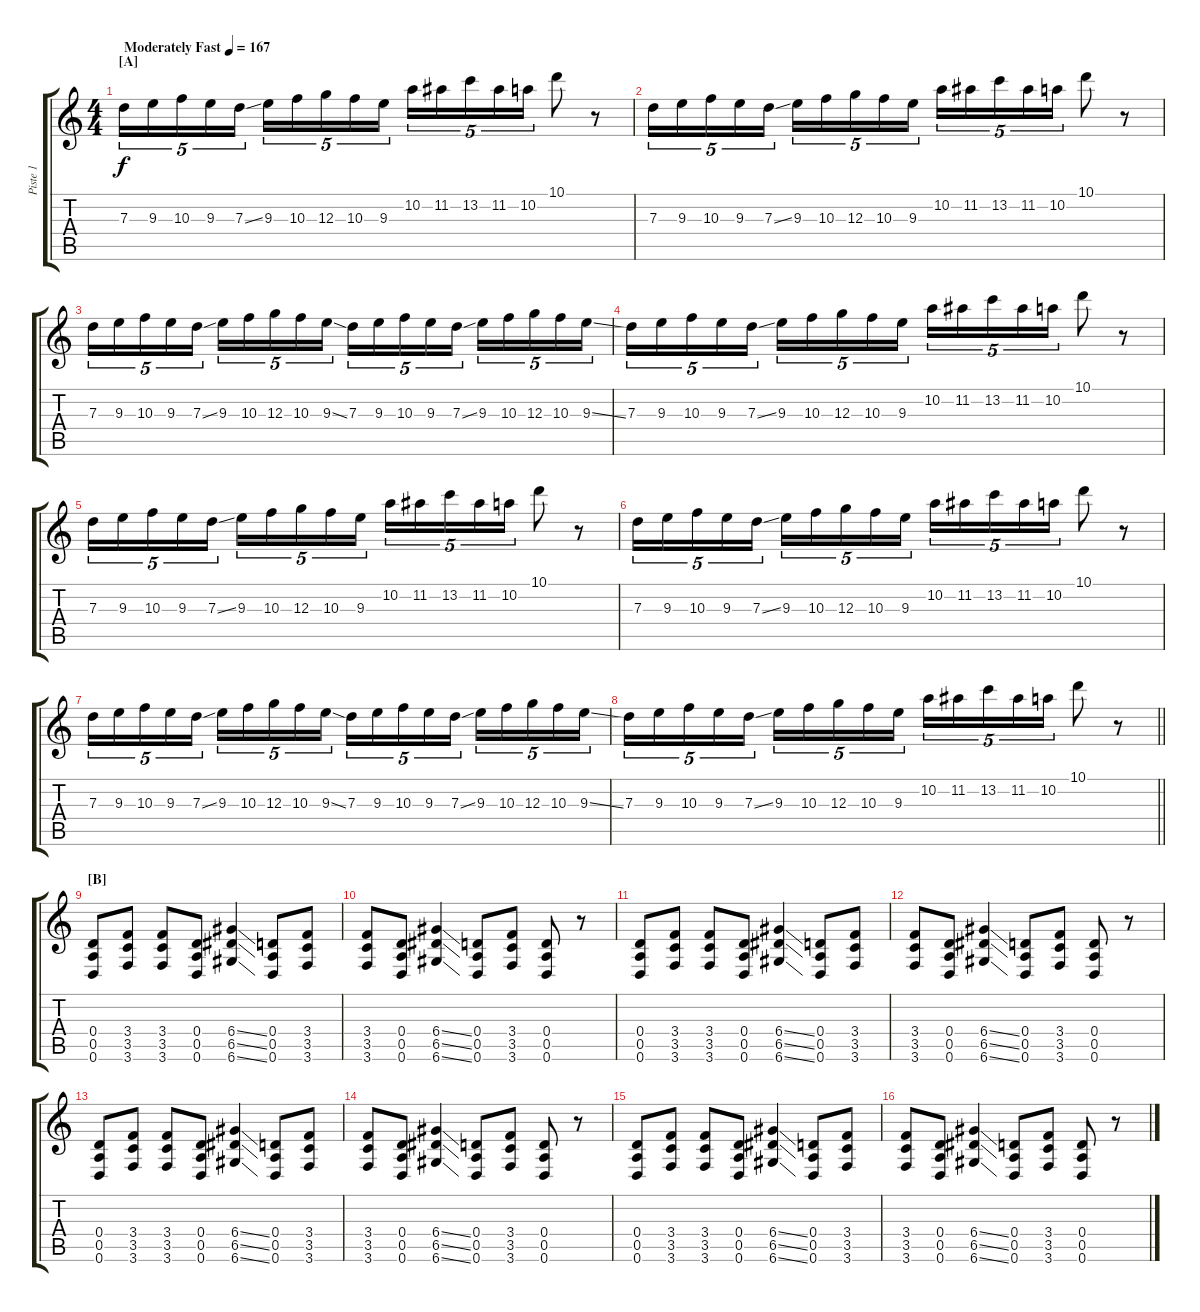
\track ("Piste 1" "Piste 1") {instrument distortionguitar}
\staff {score tabs}
\tuning (E4 B3 G3 D3 A2 D2) {hide}
\ts (4 4)
\section ("" "[A]")
\tempo (167 "Moderately Fast")
\clef g2
\ks c
7.3.16{tu (5 4) dy f balance 8 instrument distortionguitar} 9.3.16{tu (5 4)} 10.3.16{tu (5 4)} 9.3.16{tu (5 4)} 7.3{ss}.16{tu (5 4)} 9.3.16{tu (5 4)} 10.3.16{tu (5 4)} 12.3.16{tu (5 4)} 10.3.16{tu (5 4)} 9.3.16{tu (5 4)} 10.2.16{tu (5 4)} 11.2.16{tu (5 4)} 13.2.16{tu (5 4)} 11.2.16{tu (5 4)} 10.2.16{tu (5 4)} 10.1.8 r.8 |
7.3.16{tu (5 4)} 9.3.16{tu (5 4)} 10.3.16{tu (5 4)} 9.3.16{tu (5 4)} 7.3{ss}.16{tu (5 4)} 9.3.16{tu (5 4)} 10.3.16{tu (5 4)} 12.3.16{tu (5 4)} 10.3.16{tu (5 4)} 9.3.16{tu (5 4)} 10.2.16{tu (5 4)} 11.2.16{tu (5 4)} 13.2.16{tu (5 4)} 11.2.16{tu (5 4)} 10.2.16{tu (5 4)} 10.1.8 r.8 |
7.3.16{tu (5 4)} 9.3.16{tu (5 4)} 10.3.16{tu (5 4)} 9.3.16{tu (5 4)} 7.3{ss}.16{tu (5 4)} 9.3.16{tu (5 4)} 10.3.16{tu (5 4)} 12.3.16{tu (5 4)} 10.3.16{tu (5 4)} 9.3{ss}.16{tu (5 4)} 7.3.16{tu (5 4)} 9.3.16{tu (5 4)} 10.3.16{tu (5 4)} 9.3.16{tu (5 4)} 7.3{ss}.16{tu (5 4)} 9.3.16{tu (5 4)} 10.3.16{tu (5 4)} 12.3.16{tu (5 4)} 10.3.16{tu (5 4)} 9.3{ss}.16{tu (5 4)} |
7.3.16{tu (5 4)} 9.3.16{tu (5 4)} 10.3.16{tu (5 4)} 9.3.16{tu (5 4)} 7.3{ss}.16{tu (5 4)} 9.3.16{tu (5 4)} 10.3.16{tu (5 4)} 12.3.16{tu (5 4)} 10.3.16{tu (5 4)} 9.3.16{tu (5 4)} 10.2.16{tu (5 4)} 11.2.16{tu (5 4)} 13.2.16{tu (5 4)} 11.2.16{tu (5 4)} 10.2.16{tu (5 4)} 10.1.8 r.8 |
7.3.16{tu (5 4)} 9.3.16{tu (5 4)} 10.3.16{tu (5 4)} 9.3.16{tu (5 4)} 7.3{ss}.16{tu (5 4)} 9.3.16{tu (5 4)} 10.3.16{tu (5 4)} 12.3.16{tu (5 4)} 10.3.16{tu (5 4)} 9.3.16{tu (5 4)} 10.2.16{tu (5 4)} 11.2.16{tu (5 4)} 13.2.16{tu (5 4)} 11.2.16{tu (5 4)} 10.2.16{tu (5 4)} 10.1.8 r.8 |
7.3.16{tu (5 4)} 9.3.16{tu (5 4)} 10.3.16{tu (5 4)} 9.3.16{tu (5 4)} 7.3{ss}.16{tu (5 4)} 9.3.16{tu (5 4)} 10.3.16{tu (5 4)} 12.3.16{tu (5 4)} 10.3.16{tu (5 4)} 9.3.16{tu (5 4)} 10.2.16{tu (5 4)} 11.2.16{tu (5 4)} 13.2.16{tu (5 4)} 11.2.16{tu (5 4)} 10.2.16{tu (5 4)} 10.1.8 r.8 |
7.3.16{tu (5 4)} 9.3.16{tu (5 4)} 10.3.16{tu (5 4)} 9.3.16{tu (5 4)} 7.3{ss}.16{tu (5 4)} 9.3.16{tu (5 4)} 10.3.16{tu (5 4)} 12.3.16{tu (5 4)} 10.3.16{tu (5 4)} 9.3{ss}.16{tu (5 4)} 7.3.16{tu (5 4)} 9.3.16{tu (5 4)} 10.3.16{tu (5 4)} 9.3.16{tu (5 4)} 7.3{ss}.16{tu (5 4)} 9.3.16{tu (5 4)} 10.3.16{tu (5 4)} 12.3.16{tu (5 4)} 10.3.16{tu (5 4)} 9.3{ss}.16{tu (5 4)} |
\barLineRight lightlight
7.3.16{tu (5 4)} 9.3.16{tu (5 4)} 10.3.16{tu (5 4)} 9.3.16{tu (5 4)} 7.3{ss}.16{tu (5 4)} 9.3.16{tu (5 4)} 10.3.16{tu (5 4)} 12.3.16{tu (5 4)} 10.3.16{tu (5 4)} 9.3.16{tu (5 4)} 10.2.16{tu (5 4)} 11.2.16{tu (5 4)} 13.2.16{tu (5 4)} 11.2.16{tu (5 4)} 10.2.16{tu (5 4)} 10.1.8 r.8 |
\section ("" "[B]")
(0.4 0.5 0.6).8{balance 1} (3.4 3.5 3.6).8 (3.4 3.5 3.6).8 (0.4 0.5 0.6).8 (6.4{ss} 6.5{ss} 6.6{ss}).4 (0.4 0.5 0.6).8 (3.4 3.5 3.6).8 |
(3.4 3.5 3.6).8 (0.4 0.5 0.6).8 (6.4{ss} 6.5{ss} 6.6{ss}).4 (0.4 0.5 0.6).8 (3.4 3.5 3.6).8 (0.4 0.5 0.6).8 r.8 |
(0.4 0.5 0.6).8 (3.4 3.5 3.6).8 (3.4 3.5 3.6).8 (0.4 0.5 0.6).8 (6.4{ss} 6.5{ss} 6.6{ss}).4 (0.4 0.5 0.6).8 (3.4 3.5 3.6).8 |
(3.4 3.5 3.6).8 (0.4 0.5 0.6).8 (6.4{ss} 6.5{ss} 6.6{ss}).4 (0.4 0.5 0.6).8 (3.4 3.5 3.6).8 (0.4 0.5 0.6).8 r.8 |
(0.4 0.5 0.6).8 (3.4 3.5 3.6).8 (3.4 3.5 3.6).8 (0.4 0.5 0.6).8 (6.4{ss} 6.5{ss} 6.6{ss}).4 (0.4 0.5 0.6).8 (3.4 3.5 3.6).8 |
(3.4 3.5 3.6).8 (0.4 0.5 0.6).8 (6.4{ss} 6.5{ss} 6.6{ss}).4 (0.4 0.5 0.6).8 (3.4 3.5 3.6).8 (0.4 0.5 0.6).8 r.8 |
(0.4 0.5 0.6).8 (3.4 3.5 3.6).8 (3.4 3.5 3.6).8 (0.4 0.5 0.6).8 (6.4{ss} 6.5{ss} 6.6{ss}).4 (0.4 0.5 0.6).8 (3.4 3.5 3.6).8 |
(3.4 3.5 3.6).8 (0.4 0.5 0.6).8 (6.4{ss} 6.5{ss} 6.6{ss}).4 (0.4 0.5 0.6).8 (3.4 3.5 3.6).8 (0.4 0.5 0.6).8 r.8
